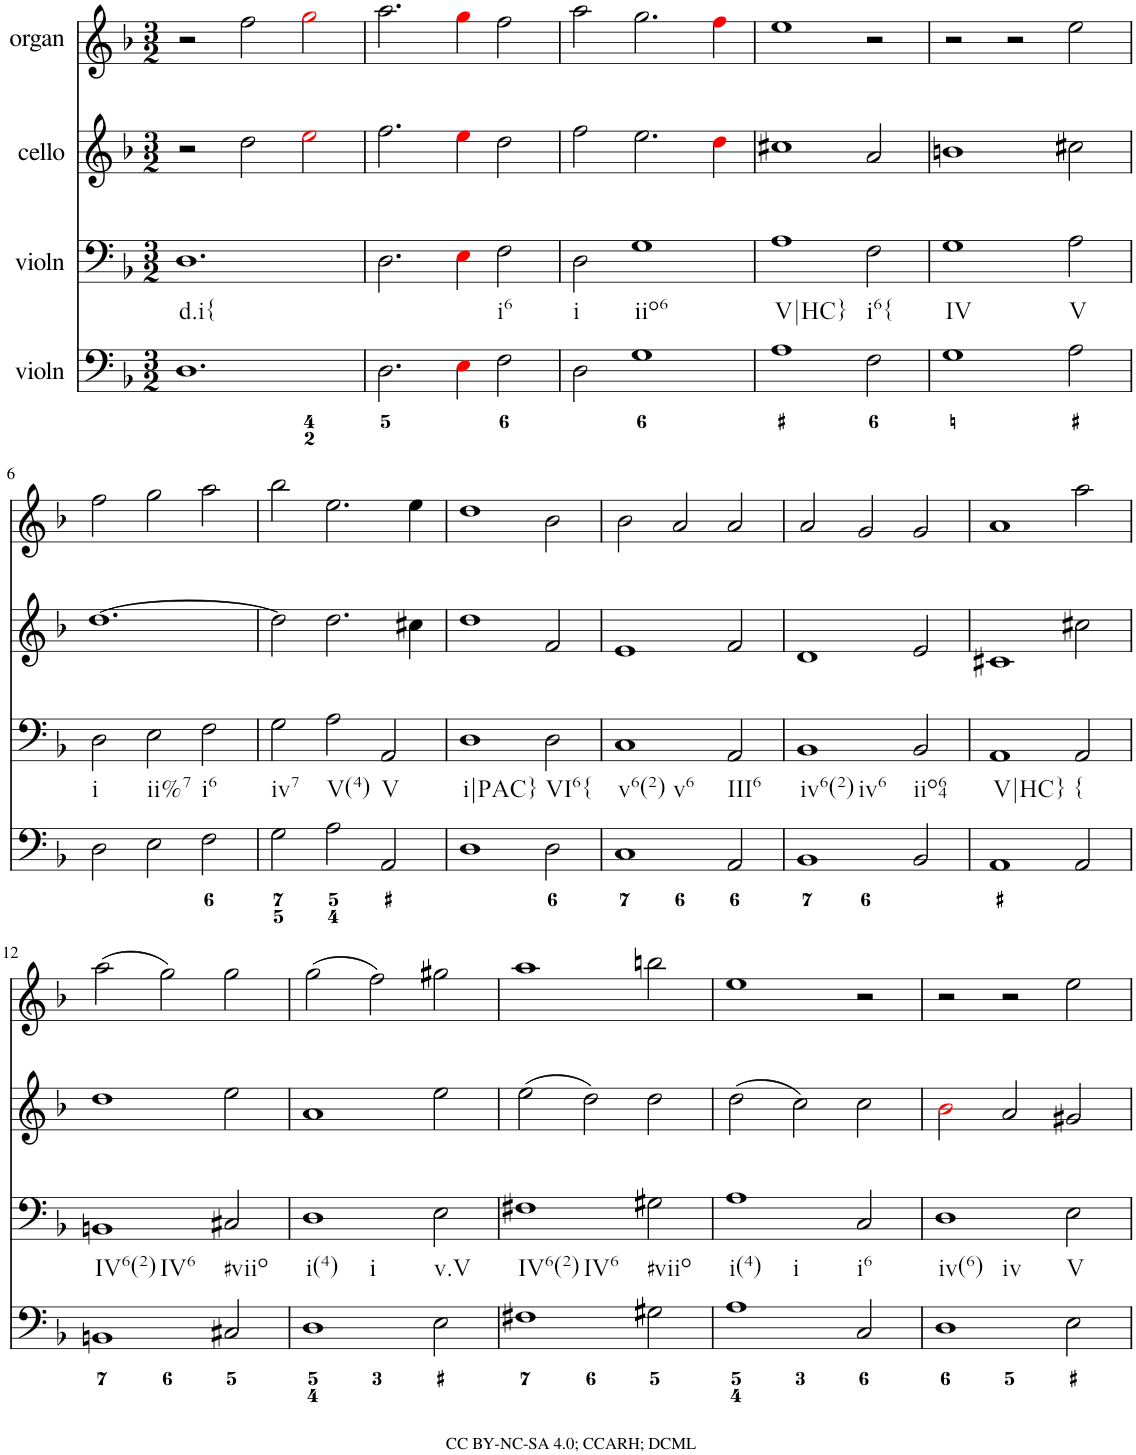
**kern	**kern	**kern	**kern
*part4	*part3	*part2	*part1
*staff4	*staff3	*staff2	*staff1
*I"violn	*I"violn	*I"cello	*I"organ
*clefF4	*clefF4	*clefG2	*clefG2
*k[b-]	*k[b-]	*k[b-]	*k[b-]
*d:	*d:	*d:	*d:
*M3/2	*M3/2	*M3/2	*M3/2
=1	=1	=1	=1
!	!LO:TX:b:t=d.i{	!	!
1.D	1.D	2r	2r
.	.	2dd\	2ff\
.	.	2eei\	2ggi\
=2	=2	=2	=2
2.D\	2.D\	2.ff\	2.aa\
4Ei\	4Ei\	4eei\	4ggi\
!	!LO:TX:b:t=i6	!	!
2F\	2F\	2dd\	2ff\
=3	=3	=3	=3
!	!LO:TX:b:t=i	!	!
2D\	2D\	2ff\	2aa\
!	!LO:TX:b:t=iio6	!	!
1G	1G	2.ee\	2.gg\
.	.	4ddi\	4ffi\
=4	=4	=4	=4
!	!LO:TX:b:t=V|HC}	!	!
1A	1A	1cc#X	1ee
!	!LO:TX:b:t=i6{	!	!
2F\	2F\	2a/	2r
=5	=5	=5	=5
!	!LO:TX:b:t=IV	!	!
1G	1G	1bn	2r
.	.	.	2r
!	!LO:TX:b:t=V	!	!
2A\	2A\	2cc#X\	2ee\
!!LO:LB:g=z
=6	=6	=6	=6
!	!LO:TX:b:t=i	!	!
2D\	2D\	[1.dd	2ff\
!	!LO:TX:b:t=ii%7	!	!
2E\	2E\	.	2gg\
!	!LO:TX:b:t=i6	!	!
2F\	2F\	.	2aa\
=7	=7	=7	=7
!	!LO:TX:b:t=iv7	!	!
2G\	2G\	2dd\]	2bb-\
!	!LO:TX:b:t=V(4)	!	!
2A\	2A\	2.dd\	2.ee\
!	!LO:TX:b:t=V	!	!
2AA/	2AA/	.	.
.	.	4cc#X\	4ee\
=8	=8	=8	=8
!	!LO:TX:b:t=i|PAC}	!	!
1D	1D	1dd	1dd
!	!LO:TX:b:t=VI6{	!	!
2D\	2D\	2f/	2b-\
=9	=9	=9	=9
!	!LO:TX:b:t=v6(2)	!	!
!	!LO:TX:b:t=v6	!	!
1C	1C	1e	2b-\
.	.	.	2a/
!	!LO:TX:b:t=III6	!	!
2AA/	2AA/	2f/	2a/
=10	=10	=10	=10
!	!LO:TX:b:t=iv6(2)	!	!
!	!LO:TX:b:t=iv6	!	!
1BB-	1BB-	1d	2a/
.	.	.	2g/
!	!LO:TX:b:t=iio64	!	!
2BB-/	2BB-/	2e/	2g/
=11	=11	=11	=11
!	!LO:TX:b:t=V|HC}	!	!
1AA	1AA	1c#X	1a
!	!LO:TX:b:t={	!	!
2AA/	2AA/	2cc#X\	2aa\
!!LO:LB:g=z
=12	=12	=12	=12
!	!LO:TX:b:t=IV6(2)	!	!
!	!LO:TX:b:t=IV6	!	!
1BBn	1BBn	1dd	(2aa\
.	.	.	2gg\)
!	!LO:TX:b:t=#viio	!	!
2C#X/	2C#X/	2ee\	2gg\
=13	=13	=13	=13
!	!LO:TX:b:t=i(4)	!	!
!	!LO:TX:b:t=i	!	!
1D	1D	1a	(2gg\
.	.	.	2ff\)
!	!LO:TX:b:t=v.V	!	!
2E\	2E\	2ee\	2gg#X\
=14	=14	=14	=14
!	!LO:TX:b:t=IV6(2)	!	!
!	!LO:TX:b:t=IV6	!	!
1F#X	1F#X	(2ee\	1aa
.	.	2dd\)	.
!	!LO:TX:b:t=#viio	!	!
2G#X\	2G#X\	2dd\	2bbn\
=15	=15	=15	=15
!	!LO:TX:b:t=i(4)	!	!
!	!LO:TX:b:t=i	!	!
1A	1A	(2dd\	1ee
.	.	2cc\)	.
!	!LO:TX:b:t=i6	!	!
2C/	2C/	2cc\	2r
=16	=16	=16	=16
!	!LO:TX:b:t=iv(6)	!	!
!	!LO:TX:b:t=iv	!	!
1D	1D	2b-i\	2r
.	.	2a/	2r
!	!LO:TX:b:t=V	!	!
2E\	2E\	2g#X/	2ee\
=	=	=	=
*-	*-	*-	*-
